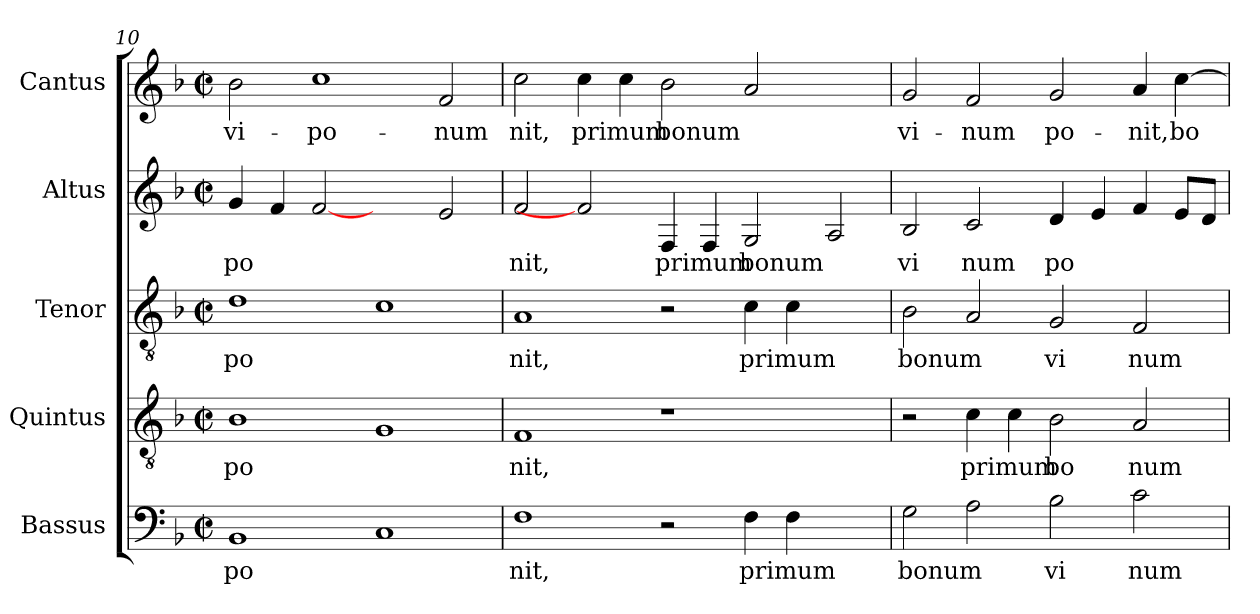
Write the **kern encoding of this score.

**kern	**text	**kern	**text	**kern	**text	**kern	**text	**kern	**text
*part5	*part5	*part4	*part4	*part3	*part3	*part2	*part2	*part1	*part1
*staff5	*staff5	*staff4	*staff4	*staff3	*staff3	*staff2	*staff2	*staff1	*staff1
*I"Bassus	*	*I"Quintus	*	*I"Tenor	*	*I"Altus	*	*I"Cantus	*
!!LO:LB:g=z
*clefF4	*	*clefGv2	*	*clefGv2	*	*clefG2	*	*clefG2	*
*k[b-]	*	*k[b-]	*	*k[b-]	*	*k[b-]	*	*k[b-]	*
*F:	*	*F:	*	*F:	*	*F:	*	*F:	*
*M2/2	*	*M2/2	*	*M2/2	*	*M2/2	*	*M2/2	*
*met(c|)	*	*met(c|)	*	*met(c|)	*	*met(c|)	*	*met(c|)	*
=10	=10	=10	=10	=10	=10	=10	=10	=10	=10
!	!LO:LY:b:cj	!	!LO:LY:b:cj	!	!LO:LY:b:cj	!	!LO:LY:b:cj	!	!LO:LY:b:cj
1BB-	po	1B-	po	1d	po	4g/	po	2b-\	vi-
.	.	.	.	.	.	4f/	.	.	.
!	!	!	!	!	!	!	!	!	!LO:LY:b:cj
.	.	.	.	.	.	[2f	.	1cc	po-
1C	.	1G	.	1c	.	2ryy	.	.	.
!	!	!	!	!	!	!	!	!	!LO:LY:b:cj
.	.	.	.	.	.	2e/	.	2f/	-num
=11	=11	=11	=11	=11	=11	=11	=11	=11	=11
!	!LO:LY:b:cj	!	!LO:LY:b:cj	!	!LO:LY:b:cj	!	!LO:LY:b:cj	!	!LO:LY:b:cj
1F	nit,	1F	nit,	1A	nit,	2f/	nit,	2cc\	-nit,
!	!	!	!	!	!	!	!	!	!LO:LY:b
.	.	.	.	.	.	2f]	.	4cc\	primum
.	.	.	.	.	.	.	.	4cc\	.
!	!	!	!	!	!	!	!LO:LY:b	!	!LO:LY:b
2r	.	1r	.	2r	.	4F/	primum	2b-\	bonum
.	.	.	.	.	.	4F/	.	.	.
!	!LO:LY:b	!	!	!	!LO:LY:b	!	!LO:LY:b	!	!
4F\	primum	.	.	4c\	primum	2G/	bonum	2a/	.
4F\	.	.	.	4c\	.	.	.	.	.
2ryy	.	2ryy	.	2ryy	.	2A/	.	2ryy	.
=12	=12	=12	=12	=12	=12	=12	=12	=12	=12
!	!LO:LY:b	!	!	!	!LO:LY:b	!	!LO:LY:b:cj	!	!LO:LY:b:cj
2G\	bonum	2r	.	2B-\	bonum	2B-/	vi	2g/	vi-
!	!	!	!LO:LY:b	!	!	!	!LO:LY:b:cj	!	!LO:LY:b:cj
2A\	.	4c\	primum	2A/	.	2c/	num	2f/	-num
.	.	4c\	.	.	.	.	.	.	.
!	!LO:LY:b:cj	!	!LO:LY:b:cj	!	!LO:LY:b:cj	!	!LO:LY:b:cj	!	!LO:LY:b:cj
2B-\	vi	2B-\	bo	2G/	vi	4d/	po	2g/	po-
.	.	.	.	.	.	4e/	.	.	.
!	!LO:LY:b:cj	!	!LO:LY:b:cj	!	!LO:LY:b:cj	!	!	!	!LO:LY:b:cj
2c\	num	2A/	num	2F/	num	4f/	.	4a/	-nit,
!	!	!	!	!	!	!	!	!	!LO:LY:b:cj
.	.	.	.	.	.	8e/L	.	[>4cc\	bo-
.	.	.	.	.	.	8d/J	.	.	.
=	=	=	=	=	=	=	=	=	=
*-	*-	*-	*-	*-	*-	*-	*-	*-	*-
